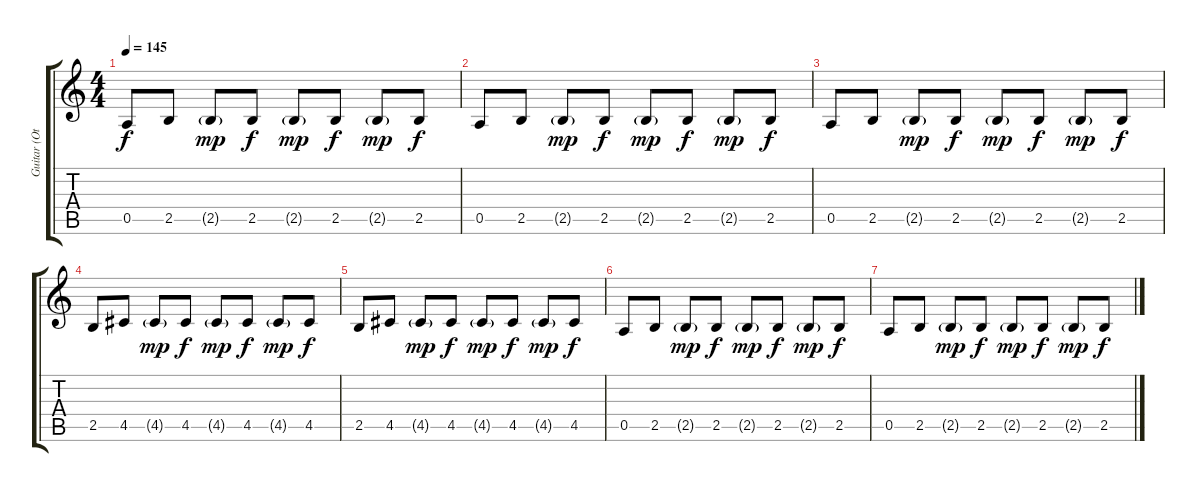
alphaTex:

\track ("Guitar (Other)" "Guitar (Ot") {instrument electricguitarmuted}
\staff {score tabs}
\tuning (E4 B3 G3 D3 A2 E2) {hide}
\ts (4 4)
\tempo 145
\clef g2
\ks c
0.5.8{dy f} 2.5.8 2.5{g}.8{dy mp} 2.5.8{dy f} 2.5{g}.8{dy mp} 2.5.8{dy f} 2.5{g}.8{dy mp} 2.5.8{dy f} |
0.5.8 2.5.8 2.5{g}.8{dy mp} 2.5.8{dy f} 2.5{g}.8{dy mp} 2.5.8{dy f} 2.5{g}.8{dy mp} 2.5.8{dy f} |
0.5.8 2.5.8 2.5{g}.8{dy mp} 2.5.8{dy f} 2.5{g}.8{dy mp} 2.5.8{dy f} 2.5{g}.8{dy mp} 2.5.8{dy f} |
2.5.8 4.5.8 4.5{g}.8{dy mp} 4.5.8{dy f} 4.5{g}.8{dy mp} 4.5.8{dy f} 4.5{g}.8{dy mp} 4.5.8{dy f} |
2.5.8 4.5.8 4.5{g}.8{dy mp} 4.5.8{dy f} 4.5{g}.8{dy mp} 4.5.8{dy f} 4.5{g}.8{dy mp} 4.5.8{dy f} |
0.5.8 2.5.8 2.5{g}.8{dy mp} 2.5.8{dy f} 2.5{g}.8{dy mp} 2.5.8{dy f} 2.5{g}.8{dy mp} 2.5.8{dy f} |
0.5.8 2.5.8 2.5{g}.8{dy mp} 2.5.8{dy f} 2.5{g}.8{dy mp} 2.5.8{dy f} 2.5{g}.8{dy mp} 2.5.8{dy f}
